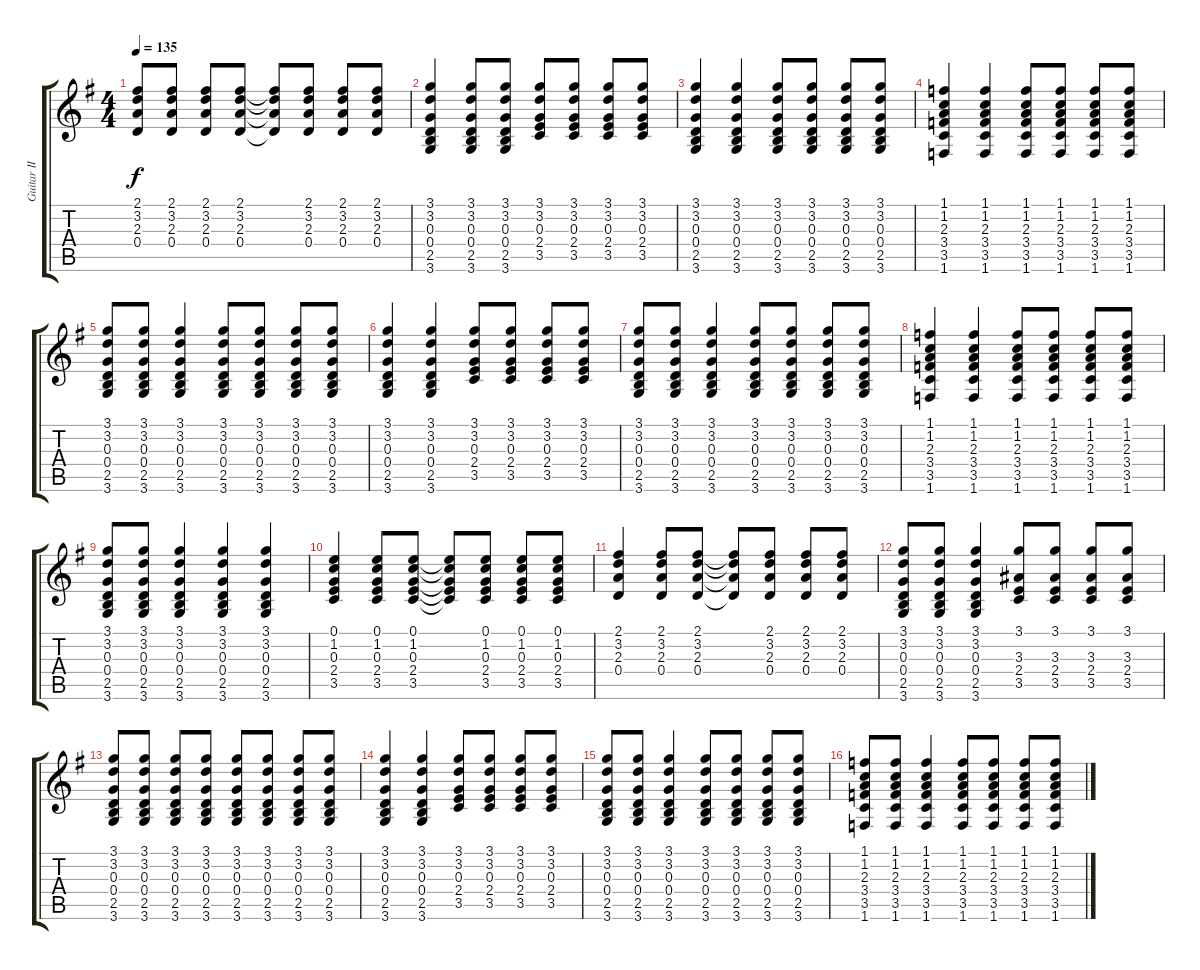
\track ("Guitar II" "Guitar II") {instrument electricguitarclean}
\staff {score tabs}
\tuning (E4 B3 G3 D3 A2 E2) {hide}
\ts (4 4)
\tempo 135
\clef g2
\ks g
(2.1 3.2 2.3 0.4).8{dy f} (2.1 3.2 2.3 0.4).8 (2.1 3.2 2.3 0.4).8 (2.1 3.2 2.3 0.4).8 (2.1{t} 3.2{t} 2.3{t} 0.4{t}).8 (2.1 3.2 2.3 0.4).8 (2.1 3.2 2.3 0.4).8 (2.1 3.2 2.3 0.4).8 |
(3.1 3.2 0.3 0.4 2.5 3.6).4 (3.1 3.2 0.3 0.4 2.5 3.6).8 (3.1 3.2 0.3 0.4 2.5 3.6).8 (3.1 3.2 0.3 2.4 3.5).8 (3.1 3.2 0.3 2.4 3.5).8 (3.1 3.2 0.3 2.4 3.5).8 (3.1 3.2 0.3 2.4 3.5).8 |
(3.1 3.2 0.3 0.4 2.5 3.6).4 (3.1 3.2 0.3 0.4 2.5 3.6).4 (3.1 3.2 0.3 0.4 2.5 3.6).8 (3.1 3.2 0.3 0.4 2.5 3.6).8 (3.1 3.2 0.3 0.4 2.5 3.6).8 (3.1 3.2 0.3 0.4 2.5 3.6).8 |
(1.1 1.2 2.3 3.4 3.5 1.6).4 (1.1 1.2 2.3 3.4 3.5 1.6).4 (1.1 1.2 2.3 3.4 3.5 1.6).8 (1.1 1.2 2.3 3.4 3.5 1.6).8 (1.1 1.2 2.3 3.4 3.5 1.6).8 (1.1 1.2 2.3 3.4 3.5 1.6).8 |
(3.1 3.2 0.3 0.4 2.5 3.6).8 (3.1 3.2 0.3 0.4 2.5 3.6).8 (3.1 3.2 0.3 0.4 2.5 3.6).4 (3.1 3.2 0.3 0.4 2.5 3.6).8 (3.1 3.2 0.3 0.4 2.5 3.6).8 (3.1 3.2 0.3 0.4 2.5 3.6).8 (3.1 3.2 0.3 0.4 2.5 3.6).8 |
(3.1 3.2 0.3 0.4 2.5 3.6).4 (3.1 3.2 0.3 0.4 2.5 3.6).4 (3.1 3.2 0.3 2.4 3.5).8 (3.1 3.2 0.3 2.4 3.5).8 (3.1 3.2 0.3 2.4 3.5).8 (3.1 3.2 0.3 2.4 3.5).8 |
(3.1 3.2 0.3 0.4 2.5 3.6).8 (3.1 3.2 0.3 0.4 2.5 3.6).8 (3.1 3.2 0.3 0.4 2.5 3.6).4 (3.1 3.2 0.3 0.4 2.5 3.6).8 (3.1 3.2 0.3 0.4 2.5 3.6).8 (3.1 3.2 0.3 0.4 2.5 3.6).8 (3.1 3.2 0.3 0.4 2.5 3.6).8 |
(1.1 1.2 2.3 3.4 3.5 1.6).4 (1.1 1.2 2.3 3.4 3.5 1.6).4 (1.1 1.2 2.3 3.4 3.5 1.6).8 (1.1 1.2 2.3 3.4 3.5 1.6).8 (1.1 1.2 2.3 3.4 3.5 1.6).8 (1.1 1.2 2.3 3.4 3.5 1.6).8 |
(3.1 3.2 0.3 0.4 2.5 3.6).8 (3.1 3.2 0.3 0.4 2.5 3.6).8 (3.1 3.2 0.3 0.4 2.5 3.6).4 (3.1 3.2 0.3 0.4 2.5 3.6).4 (3.1 3.2 0.3 0.4 2.5 3.6).4 |
(0.1 1.2 0.3 2.4 3.5).4 (0.1 1.2 0.3 2.4 3.5).8 (0.1 1.2 0.3 2.4 3.5).8 (0.1{t} 1.2{t} 0.3{t} 2.4{t} 3.5{t}).8 (0.1 1.2 0.3 2.4 3.5).8 (0.1 1.2 0.3 2.4 3.5).8 (0.1 1.2 0.3 2.4 3.5).8 |
(2.1 3.2 2.3 0.4).4 (2.1 3.2 2.3 0.4).8 (2.1 3.2 2.3 0.4).8 (2.1{t} 3.2{t} 2.3{t} 0.4{t}).8 (2.1 3.2 2.3 0.4).8 (2.1 3.2 2.3 0.4).8 (2.1 3.2 2.3 0.4).8 |
(3.1 3.2 0.3 0.4 2.5 3.6).8 (3.1 3.2 0.3 0.4 2.5 3.6).8 (3.1 3.2 0.3 0.4 2.5 3.6).4 (3.1 3.3 2.4 3.5).8 (3.1 3.3 2.4 3.5).8 (3.1 3.3 2.4 3.5).8 (3.1 3.3 2.4 3.5).8 |
(3.1 3.2 0.3 0.4 2.5 3.6).8 (3.1 3.2 0.3 0.4 2.5 3.6).8 (3.1 3.2 0.3 0.4 2.5 3.6).8 (3.1 3.2 0.3 0.4 2.5 3.6).8 (3.1 3.2 0.3 0.4 2.5 3.6).8 (3.1 3.2 0.3 0.4 2.5 3.6).8 (3.1 3.2 0.3 0.4 2.5 3.6).8 (3.1 3.2 0.3 0.4 2.5 3.6).8 |
(3.1 3.2 0.3 0.4 2.5 3.6).4 (3.1 3.2 0.3 0.4 2.5 3.6).4 (3.1 3.2 0.3 2.4 3.5).8 (3.1 3.2 0.3 2.4 3.5).8 (3.1 3.2 0.3 2.4 3.5).8 (3.1 3.2 0.3 2.4 3.5).8 |
(3.1 3.2 0.3 0.4 2.5 3.6).8 (3.1 3.2 0.3 0.4 2.5 3.6).8 (3.1 3.2 0.3 0.4 2.5 3.6).4 (3.1 3.2 0.3 0.4 2.5 3.6).8 (3.1 3.2 0.3 0.4 2.5 3.6).8 (3.1 3.2 0.3 0.4 2.5 3.6).8 (3.1 3.2 0.3 0.4 2.5 3.6).8 |
(1.1 1.2 2.3 3.4 3.5 1.6).8 (1.1 1.2 2.3 3.4 3.5 1.6).8 (1.1 1.2 2.3 3.4 3.5 1.6).4 (1.1 1.2 2.3 3.4 3.5 1.6).8 (1.1 1.2 2.3 3.4 3.5 1.6).8 (1.1 1.2 2.3 3.4 3.5 1.6).8 (1.1 1.2 2.3 3.4 3.5 1.6).8
